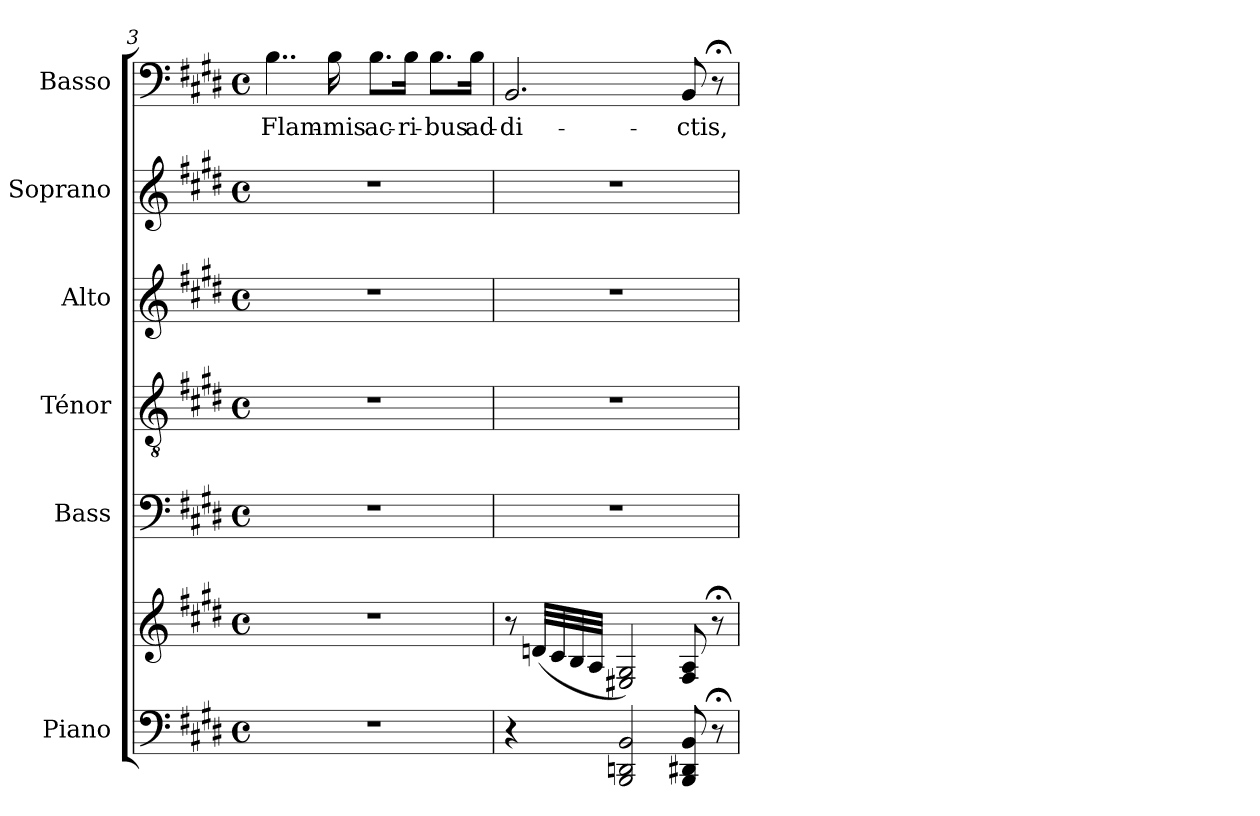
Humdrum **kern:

**kern	**kern	**kern	**kern	**kern	**kern	**kern	**text
*part6	*part6	*part5	*part4	*part3	*part2	*part1	*part1
*staff7	*staff6	*staff5	*staff4	*staff3	*staff2	*staff1	*staff1
*I"Piano	*	*I"Bass	*I"Ténor	*I"Alto	*I"Soprano	*I"Basso	*
*I'Pno.	*	*I'B.	*I'T.	*I'A.	*I'S.	*I'B	*
*clefF4	*clefG2	*clefF4	*clefGv2	*clefG2	*clefG2	*clefF4	*
*k[f#c#g#d#]	*k[f#c#g#d#]	*k[f#c#g#d#]	*k[f#c#g#d#]	*k[f#c#g#d#]	*k[f#c#g#d#]	*k[f#c#g#d#]	*
*M4/4	*M4/4	*M4/4	*M4/4	*M4/4	*M4/4	*M4/4	*
*met(c)	*met(c)	*met(c)	*met(c)	*met(c)	*met(c)	*met(c)	*
=3	=3	=3	=3	=3	=3	=3	=3
!	!	!	!	!	!	!	!LO:LY:b
1r	1r	1r	1r	1r	1r	4..B\	Flam-
!	!	!	!	!	!	!	!LO:LY:b
.	.	.	.	.	.	16B\	-mis
!	!	!	!	!	!	!	!LO:LY:b
.	.	.	.	.	.	8.B\L	ac-
!	!	!	!	!	!	!	!LO:LY:b
.	.	.	.	.	.	16B\Jk	-ri-
!	!	!	!	!	!	!	!LO:LY:b
.	.	.	.	.	.	8.B\L	-bus
!	!	!	!	!	!	!	!LO:LY:b
.	.	.	.	.	.	16B\Jk	ad-
!!LO:LB:g=z
=4	=4	=4	=4	=4	=4	=4	=4
!	!	!	!	!	!	!	!LO:LY:b
4r	8r	1r	1r	1r	1r	2.BB/	-di-
.	(<32dn/LLL	.	.	.	.	.	.
.	32c#/	.	.	.	.	.	.
.	32B/	.	.	.	.	.	.
.	32A/JJJ	.	.	.	.	.	.
2BBB/ 2DDn/ 2BB/	2E#X/ 2G#/)	.	.	.	.	.	.
!	!	!	!	!	!	!	!LO:LY:b
8BBB/ 8DD#X/ 8BB/	8F#/ 8A/	.	.	.	.	8BB/	-ctis,
8r;<	8r;<	.	.	.	.	8r;<	.
=	=	=	=	=	=	=	=
*-	*-	*-	*-	*-	*-	*-	*-
